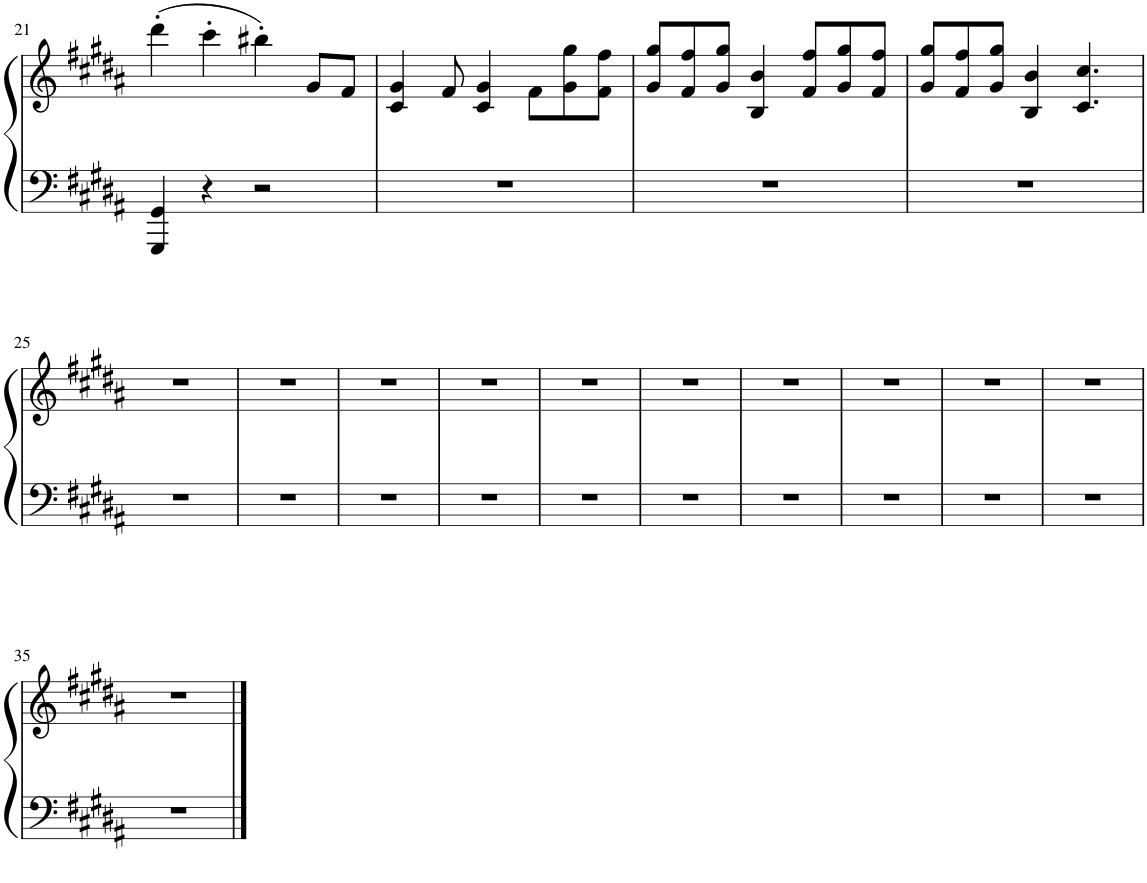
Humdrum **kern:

**kern	**kern
*part1	*part1
*staff2	*staff1
*I"Piano	*
*I'Pno.	*
!!LO:PB:g=z
*clefF4	*clefG2
*k[f#c#g#d#a#]	*k[f#c#g#d#a#]
*M4/4	*M4/4
=21	=21
4GGG#/ 4GG#/	(4ddd#'\
4r	4ccc#'\
2r	4bb#X'\)
.	8g#/L
.	8f#/J
=22	=22
1r	4c#/ 4g#/
.	8f#/
.	4c#/ 4g#/
.	8f#\L
.	8g#\ 8gg#\
.	8f#\ 8ff#\J
=23	=23
1r	8g#/ 8gg#/L
.	8f#/ 8ff#/
.	8g#/ 8gg#/J
.	4B/ 4b/
.	8f#/ 8ff#/L
.	8g#/ 8gg#/
.	8f#/ 8ff#/J
=24	=24
1r	8g#/ 8gg#/L
.	8f#/ 8ff#/
.	8g#/ 8gg#/J
.	4B/ 4b/
.	4.c#/ 4.cc#/
!!LO:LB:g=z
=25	=25
1r	1r
=26	=26
1r	1r
=27	=27
1r	1r
=28	=28
1r	1r
=29	=29
1r	1r
=30	=30
1r	1r
=31	=31
1r	1r
=32	=32
1r	1r
=33	=33
1r	1r
=34	=34
1r	1r
!!LO:LB:g=z
=35	=35
1r	1r
==	==
*-	*-
